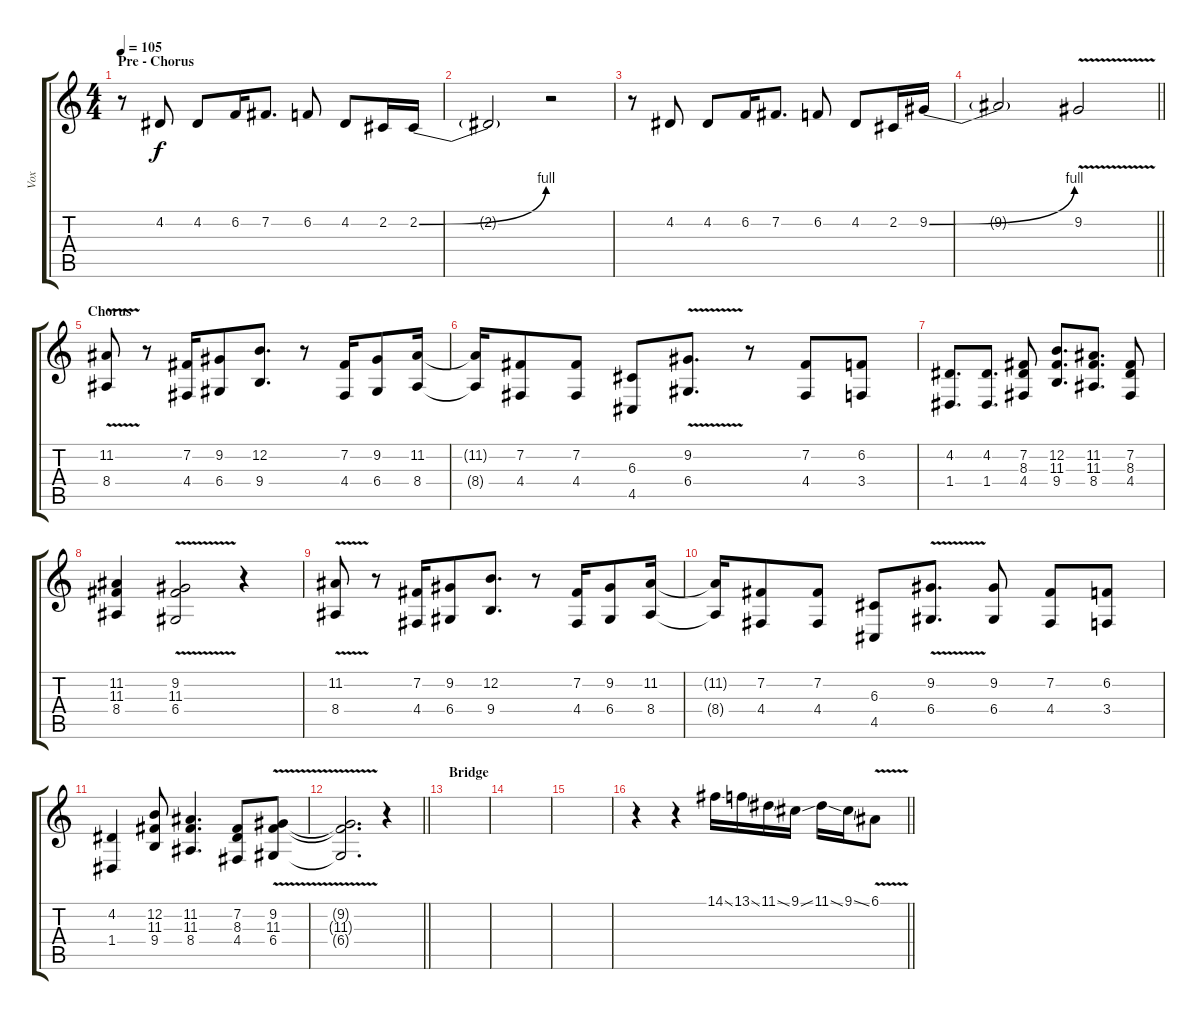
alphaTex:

\track ("Vox" "Vox") {instrument lead1square}
\staff {score tabs}
\tuning (E4 B3 G3 D3 A2 E2) {hide}
\ts (4 4)
\section ("" "Pre - Chorus")
\tempo 105
\clef g2
\ks c
r.8{dy f} 4.2.8 4.2.8 6.2.16 7.2.8{d} 6.2.8 4.2.8 2.2.16 2.2{be (bend 0 0 60 4)}.16 |
2.2{t}.2 r.2 |
r.8 4.2.8 4.2.8 6.2.16 7.2.8{d} 6.2.8 4.2.8 2.2.16 9.2{be (bend 0 0 60 4)}.16 |
\barLineRight lightlight
9.2{t}.2 9.2{v}.2 |
\section ("" "Chorus")
(11.2{v} 8.4).8 r.8 (7.2 4.4).16 (9.2 6.4).8 (12.2 9.4).8{d} r.8 (7.2 4.4).16 (9.2 6.4).8 (11.2 8.4).16 |
(11.2{t} 8.4{t}).16 (7.2 4.4).8 (7.2 4.4).8 (6.3 4.5).8 (9.2{v} 6.4).8{d} r.8 (7.2 4.4).8 (6.2 3.4).8 |
(4.2 1.4).8{d} (4.2 1.4).8{d} (7.2 8.3 4.4).8 (12.2 11.3 9.4).8{d} (11.2 11.3 8.4).8{d} (7.2 8.3 4.4).8 |
(11.2 11.3 8.4).4 (9.2{v} 11.3 6.4{v}).2 r.4 |
(11.2{v} 8.4).8 r.8 (7.2 4.4).16 (9.2 6.4).8 (12.2 9.4).8{d} r.8 (7.2 4.4).16 (9.2 6.4).8 (11.2 8.4).16 |
(11.2{t} 8.4{t}).16 (7.2 4.4).8 (7.2 4.4).8 (6.3 4.5).8 (9.2{v} 6.4).8{d} (9.2 6.4).8 (7.2 4.4).8 (6.2 3.4).8 |
(4.2 1.4).4 (12.2 11.3 9.4).8 (11.2 11.3 8.4).4{d} (7.2 8.3 4.4).8 (9.2{v} 11.3 6.4{v}).8 |
\barLineRight lightlight
(9.2{t} 11.3{t} 6.4{t}).2{d} r.4 |
\section ("" "Bridge")
|
|
|
\barLineRight lightlight
r.4 r.4 14.1{ss}.16 13.1{ss}.16 11.1{ss}.16 9.1{ss}.16 11.1{ss}.16 9.1{ss}.16 6.1{v}.8
